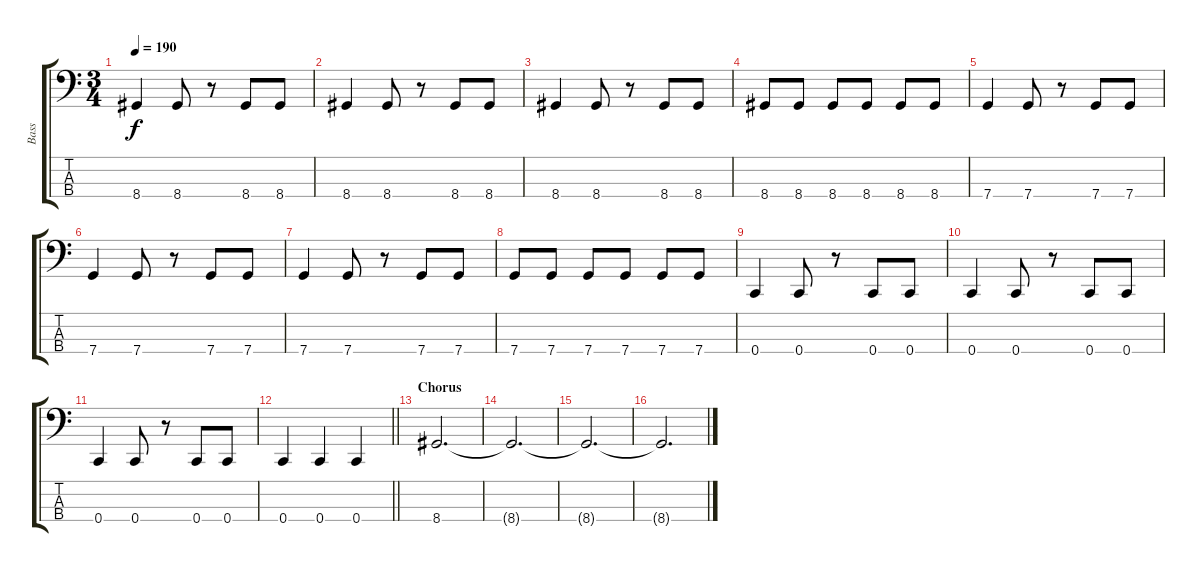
\track ("Bass" "Bass") {instrument electricbassfinger}
\staff {score tabs}
\tuning (F2 C2 G1 C1) {hide}
\ts (3 4)
\tempo 190
\clef f4
\ks c
8.4.4{dy f} 8.4.8 r.8 8.4.8 8.4.8 |
8.4.4 8.4.8 r.8 8.4.8 8.4.8 |
8.4.4 8.4.8 r.8 8.4.8 8.4.8 |
8.4.8 8.4.8 8.4.8 8.4.8 8.4.8 8.4.8 |
7.4.4 7.4.8 r.8 7.4.8 7.4.8 |
7.4.4 7.4.8 r.8 7.4.8 7.4.8 |
7.4.4 7.4.8 r.8 7.4.8 7.4.8 |
7.4.8 7.4.8 7.4.8 7.4.8 7.4.8 7.4.8 |
0.4.4 0.4.8 r.8 0.4.8 0.4.8 |
0.4.4 0.4.8 r.8 0.4.8 0.4.8 |
0.4.4 0.4.8 r.8 0.4.8 0.4.8 |
\barLineRight lightlight
0.4.4 0.4.4 0.4.4 |
\section ("" "Chorus")
8.4.2{d} |
8.4{t}.2{d} |
8.4{t}.2{d} |
8.4{t}.2{d}
